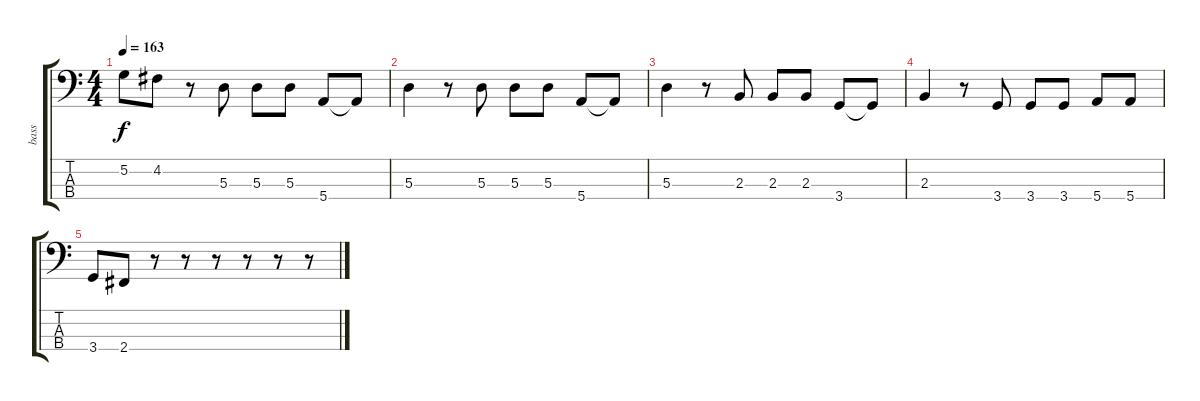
\track ("bass" "bass") {instrument electricbassfinger}
\staff {score tabs}
\tuning (G2 D2 A1 E1) {hide}
\ts (4 4)
\tempo 163
\clef f4
\ks c
5.2.8{dy f} 4.2.8 r.8 5.3.8 5.3.8 5.3.8 5.4.8 5.4{t}.8 |
5.3.4 r.8 5.3.8 5.3.8 5.3.8 5.4.8 5.4{t}.8 |
5.3.4 r.8 2.3.8 2.3.8 2.3.8 3.4.8 3.4{t}.8 |
2.3.4 r.8 3.4.8 3.4.8 3.4.8 5.4.8 5.4.8 |
3.4.8 2.4.8 r.8 r.8 r.8 r.8 r.8 r.8
